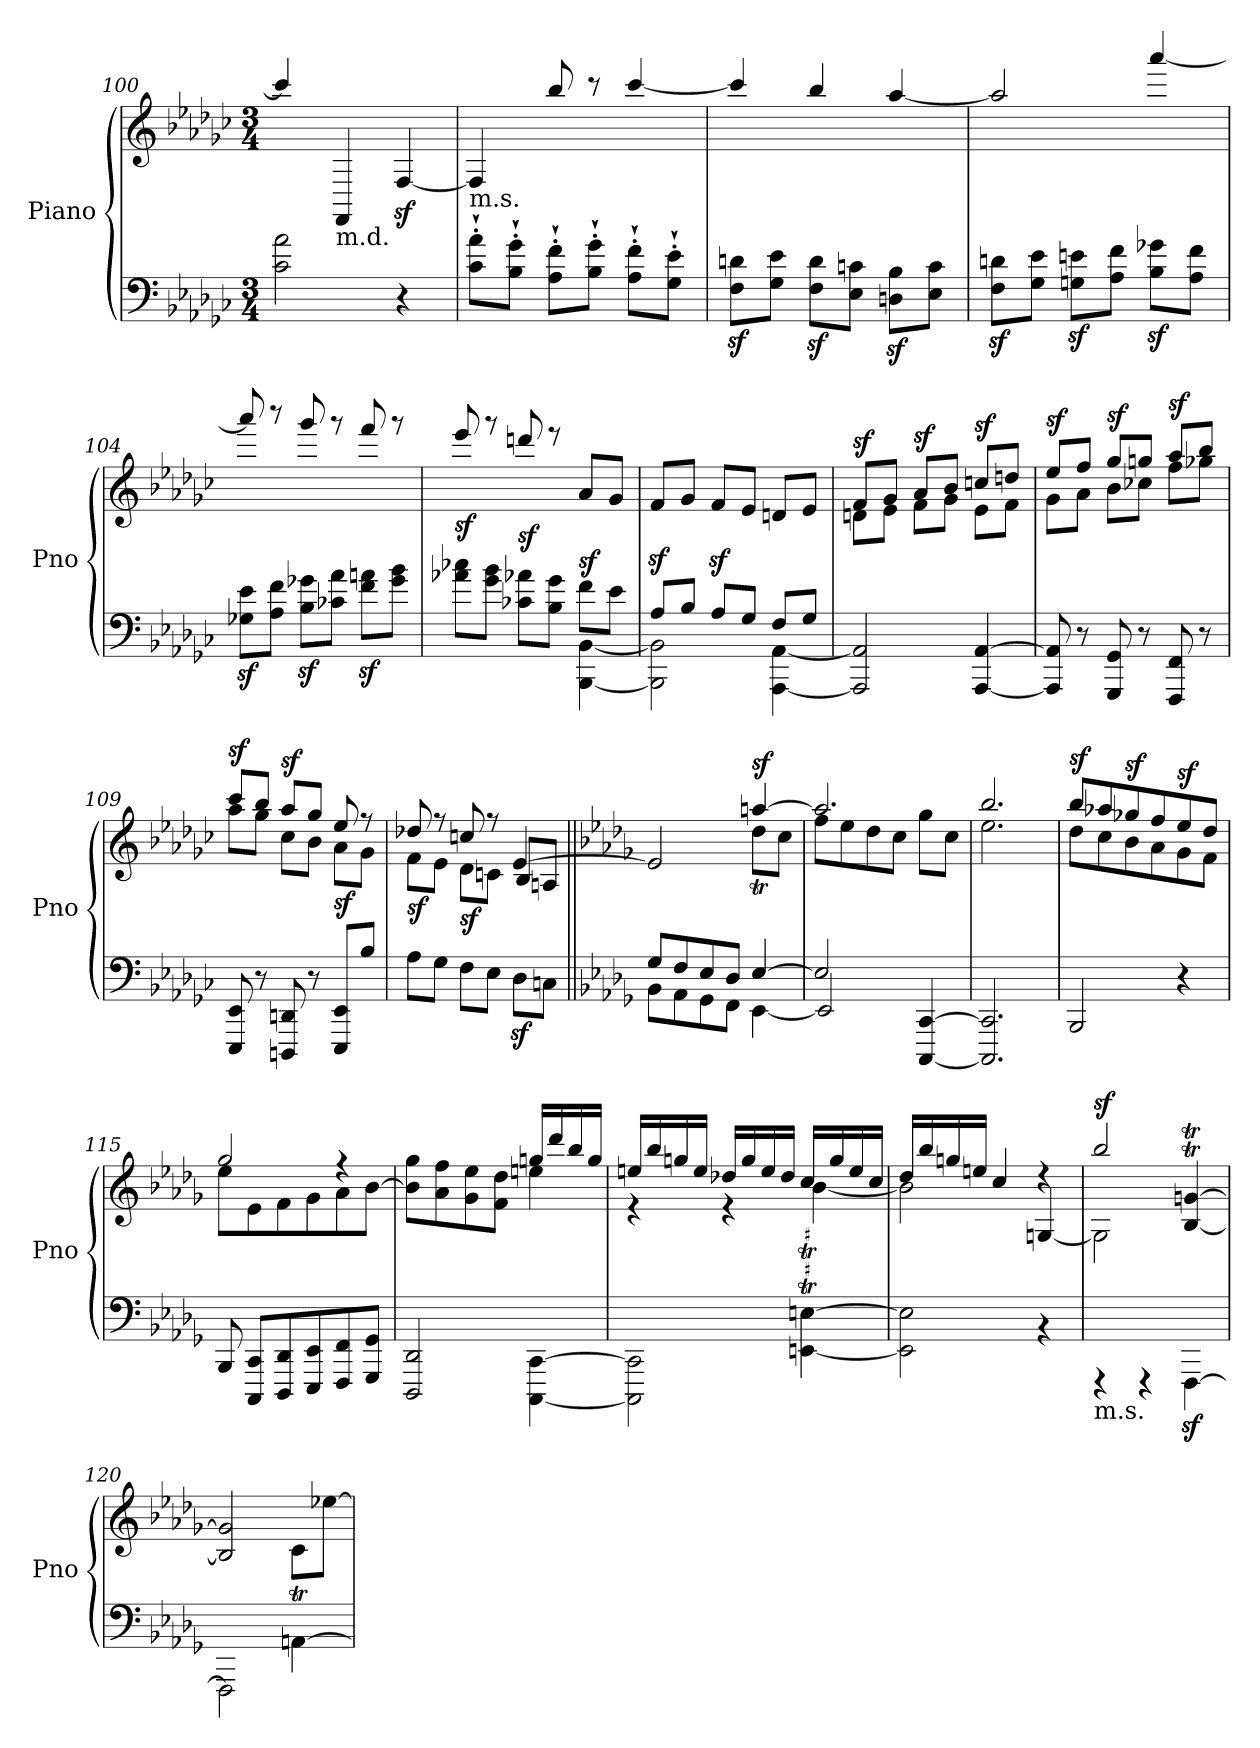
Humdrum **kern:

**kern	**kern	**dynam
*part1	*part1	*part1
*staff2	*staff1	*staff1/2
*I"Piano	*	*
*I'Pno	*	*
!!LO:LB:g=z
*clefF4	*clefG2	*
*k[b-e-a-d-g-c-]	*k[b-e-a-d-g-c-]	*
*G-:	*G-:	*
*M3/4	*M3/4	*
=100	=100	=100
2c-\ 2a-\	4ccc-/]	.
!	!LO:TX:b:t=m.d.	!
.	4FF/	.
4r	[4Fz</	.
=101	=101	=101
!LO:TX:a:t=m.s.	!	!
8c-\'` 8a-\'`L	4F/]	.
8B-\'` 8g-\'`J	.	.
8A-\'` 8f\'`L	8bb-/	.
8B-\'` 8g-\'`J	8rccc	.
8A-\'` 8f\'`L	[4ccc-/	.
8G-\'` 8e-\'`J	.	.
=102	=102	=102
8F\z> 8dn\z>L	4ccc-/]	.
8G-\ 8e-\J	.	.
8F\z> 8d\z>L	4bb-/	.
8E-\ 8cn\J	.	.
8Dn\z> 8B-\z>L	[4aa-/	.
8E-\ 8c\J	.	.
=103	=103	=103
8F\z> 8dn\z>L	2aa-/]	.
8G-\ 8e-\J	.	.
8Gn\z> 8en\z>L	.	.
8A-\ 8f\J	.	.
8B-\z> 8g-X\z>L	[4aaa-/	.
8A-\ 8f\J	.	.
=104	=104	=104
8G-X\z> 8e-\z>L	8aaa-/]	.
8A-\ 8f\J	8rbbb	.
8B-\z> 8g-X\z>L	8ggg-/	.
8c-X\ 8a-\J	8rggg	.
8f\z> 8an\z>L	8fff/	.
8g-\ 8b-\J	8rggg	.
!!LO:LB:g=z
=105	=105	=105
*^	*	*
!	!	!	!LO:DY:a=2
8a-X\ 8cc-X\L	2ryy	8eee-/	sf
8g-\ 8b-\J	.	8rggg	.
!	!	!	!LO:DY:a=2
8c-X\ 8a-X\L	.	8dddn/	sf
8B-\ 8g-\J	.	8reee	.
!	!	!	!LO:DY:a=2
8f\L	[4BBB-\ [4BB-\	8a-/L	sf
8e-\J	.	8g-/J	.
=106	=106	=106	=106
8A-/L	2BBB-\] 2BB-\]	8fz</L	.
8B-/J	.	8g-/J	.
8A-/L	.	8fz</L	.
8G-/J	.	8e-/J	.
8F/L	[4AAA-\ [4AA-\	8dn/L	.
8G-/J	.	8e-/J	.
*v	*v	*	*
=107	=107	=107
*	*^	*
!	!	!	!LO:DY:a
2AAA-/] 2AA-/]	8f/L	8dn\L	sf
.	8g-/J	8e-\J	.
!	!	!	!LO:DY:a
.	8a-/L	8f\L	sf
.	8b-/J	8g-\J	.
!	!	!	!LO:DY:a
[4AAA-/ [4AA-/	8ccn/L	8e-\L	sf
.	8ddn/J	8f\J	.
=108	=108	=108	=108
!	!	!	!LO:DY:a
8AAA-/] 8AA-/]	8ee-/L	8g-\L	sf
8r	8ff/J	8a-\J	.
!	!	!	!LO:DY:a
8GGG-/ 8GG-/	8gg-/L	8b-\L	sf
8r	8ggn/J	8cc-X\J	.
!	!	!	!LO:DY:a
8FFF/ 8FF/	8aa-/L	8ff\L	sf
8r	8bb-/J	8gg-X\J	.
=109	=109	=109	=109
!	!	!	!LO:DY:a
8EEE-/ 8EE-/	8ccc-/L	8aa-\L	sf
8r	8bb-/J	8gg-\J	.
!	!	!	!LO:DY:a
8DDDn/ 8DDn/	8aa-/L	8cc-\L	sf
8r	8gg-/J	8b-\J	.
!	!	!	!LO:DY:b
8EEE-/ 8EE-/L	8ee-/	8a-\L	sf
8B-/J	8rff	8g-\J	.
!!LO:LB:g=z	!!
=110	=110	=110	=110
!	!	!	!LO:DY:b
8A-\L	8dd-X/	8f\L	sf
8G-\J	8rff	8e-\J	.
!	!	!	!LO:DY:b
8F\L	8ccn/	8d-\L	sf
8E-\J	8rff	8cn\J	.
8D-z>\L	[4e-/	8B-/L	.
8Cn\J	.	8An/J	.
=111||	=111||	=111||	=111||
*k[b-e-a-d-g-]	*k[b-e-a-d-g-]	*	*
*D-:	*D-:	*	*
*^	*	*	*
8G-/L	8BB-\L	2e-/]	2ryy	.
8F/	8AA-\	.	.	.
8E-/	8GG-\	.	.	.
8D-/J	8FF\J	.	.	.
!	!	!	!	!LO:DY:a
[4E-/	[4EE-\	[4aan/	8dd-T\L	sf
.	.	.	8cc\J	.
=112	=112	=112	=112	=112
2E-/]	2EE-/]	2.aa/]	8ff\L	.
.	.	.	8ee-\	.
.	.	.	8dd-\	.
.	.	.	8cc\J	.
[4CCC/ [4CC/	4ryy	.	8gg-TTT\L	.
.	.	.	8cc\J	.
*v	*v	*	*	*
=113	=113	=113	=113
2.CCC/] 2.CC/]	2.bb-/	2.ee-\	.
=114	=114	=114	=114
!	!	!	!LO:DY:a
2BBB-/	8bb-/L	8dd-\L	sf
.	8aa-X/	8cc\	.
!	!	!	!LO:DY:a
.	8gg-X/	8b-\	sf
.	8ff/	8a-\	.
!	!	!	!LO:DY:a
4r	8ee-/	8g-\	sf
.	8dd-/J	8f\J	.
!!LO:PB:g=z	!!
=115	=115	=115	=115
8BBB-/	8ee-\L	2gg-/	.
8CCC/ 8CC/L	8e-\	.	.
8DDD-/ 8DD-/	8f\	.	.
8EEE-/ 8EE-/	8g-\	.	.
8FFF/ 8FF/	8a-\	4rff	.
8GGG-/ 8GG-/J	[8b-\J	.	.
=116	=116	=116	=116
2DDD-/ 2DD-/	8b-\] 8gg-\L	2ryy	.
.	8a-\ 8ff\	.	.
.	8g-\ 8ee-\	.	.
.	8f\ 8dd-\J	.	.
[4CCC\ [4CC\	16ggn/LL	4een\	.
.	16ddd-/	.	.
.	16bb-/	.	.
.	16gg/JJ	.	.
=117	=117	=117	=117
2CCC\] 2CC\]	16een/LL	4re	.
.	16bb-/	.	.
.	16ggn/	.	.
.	16ee/JJ	.	.
.	16dd-X/LL	4re	.
.	16gg/	.	.
.	16ee/	.	.
.	16dd-/JJ	.	.
[4EEn\T [4En\T	16cc/LL	[4b-\	.
.	16gg/	.	.
.	16ee/	.	.
.	16cc/JJ	.	.
=118	=118	=118	=118
2EE\] 2E\]	16dd-/LL	2b-\]	.
.	16bb-/	.	.
.	16ggn/	.	.
.	16een/JJ	.	.
.	4cc/	.	.
4rBB	4r	[4Gn/	.
!!LO:LB:g=z	!!
=119	=119	=119	=119
!LO:TX:b:t=m.s.	!	!	!
!	!	!	!LO:DY:a
4rFFF	2bb-/	2G\]	sf
4rFFF	.	.	.
[4FFFz<\	[4B-/T [4gn/T	4ryy	.
*	*v	*v	*
=120	=120	=120
2FFF\]	2B-/]TTT 2g/]TTT	.
[4AAnt\	8c\L	.
.	[8ee-X\J	.
=	=	=
*-	*-	*-
